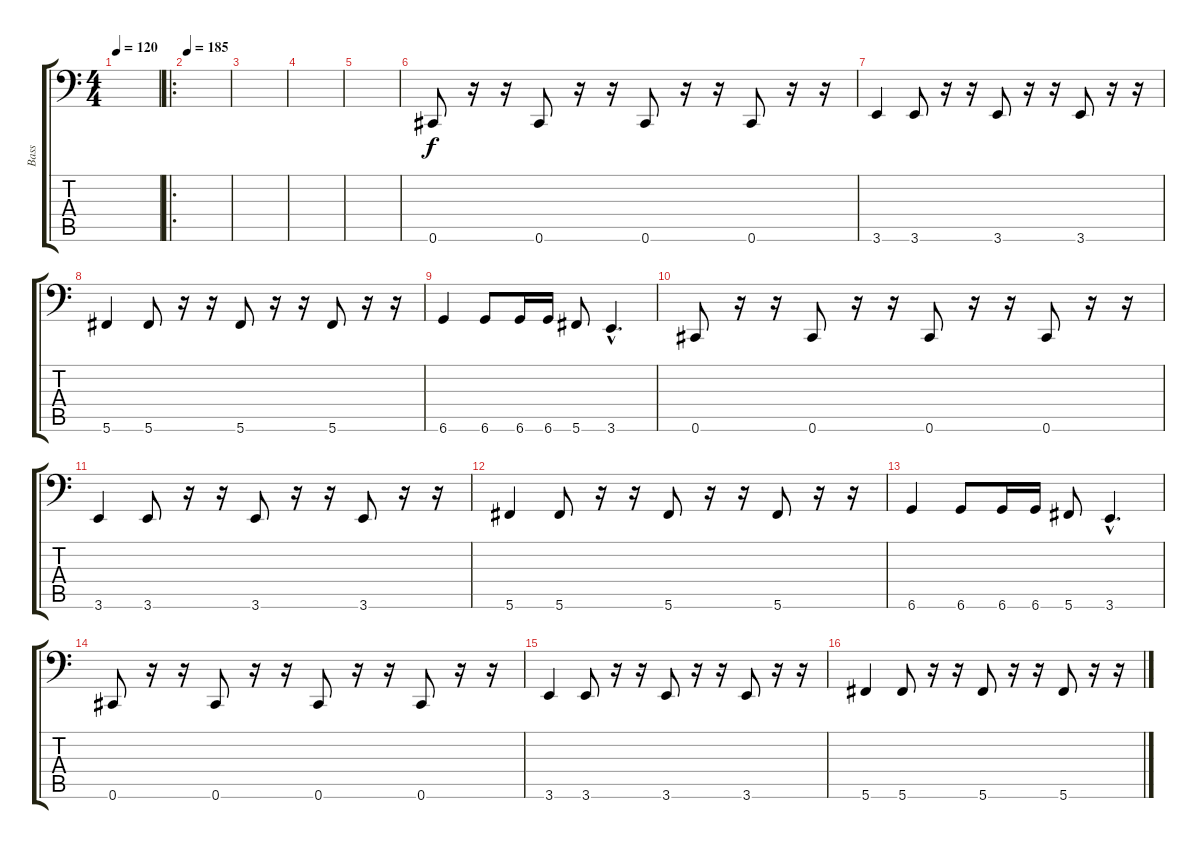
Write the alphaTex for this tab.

\track ("Bass" "Bass") {instrument electricbasspick}
\staff {score tabs}
\tuning (Eb3 Bb2 Gb2 Db2 Ab1 Db1) {hide}
\ts (4 4)
\tempo 120
\clef f4
\ks c
|
\ro
\tempo 185
|
|
|
|
0.6.8 r.16 r.16 0.6.8 r.16 r.16 0.6.8 r.16 r.16 0.6.8 r.16 r.16 |
3.6.4 3.6.8 r.16 r.16 3.6.8 r.16 r.16 3.6.8 r.16 r.16 |
5.6.4 5.6.8 r.16 r.16 5.6.8 r.16 r.16 5.6.8 r.16 r.16 |
6.6.4 6.6.8 6.6.16 6.6.16 5.6.8 3.6{hac}.4{d} |
0.6.8 r.16 r.16 0.6.8 r.16 r.16 0.6.8 r.16 r.16 0.6.8 r.16 r.16 |
3.6.4 3.6.8 r.16 r.16 3.6.8 r.16 r.16 3.6.8 r.16 r.16 |
5.6.4 5.6.8 r.16 r.16 5.6.8 r.16 r.16 5.6.8 r.16 r.16 |
6.6.4 6.6.8 6.6.16 6.6.16 5.6.8 3.6{hac}.4{d} |
0.6.8 r.16 r.16 0.6.8 r.16 r.16 0.6.8 r.16 r.16 0.6.8 r.16 r.16 |
3.6.4 3.6.8 r.16 r.16 3.6.8 r.16 r.16 3.6.8 r.16 r.16 |
5.6.4 5.6.8 r.16 r.16 5.6.8 r.16 r.16 5.6.8 r.16 r.16
